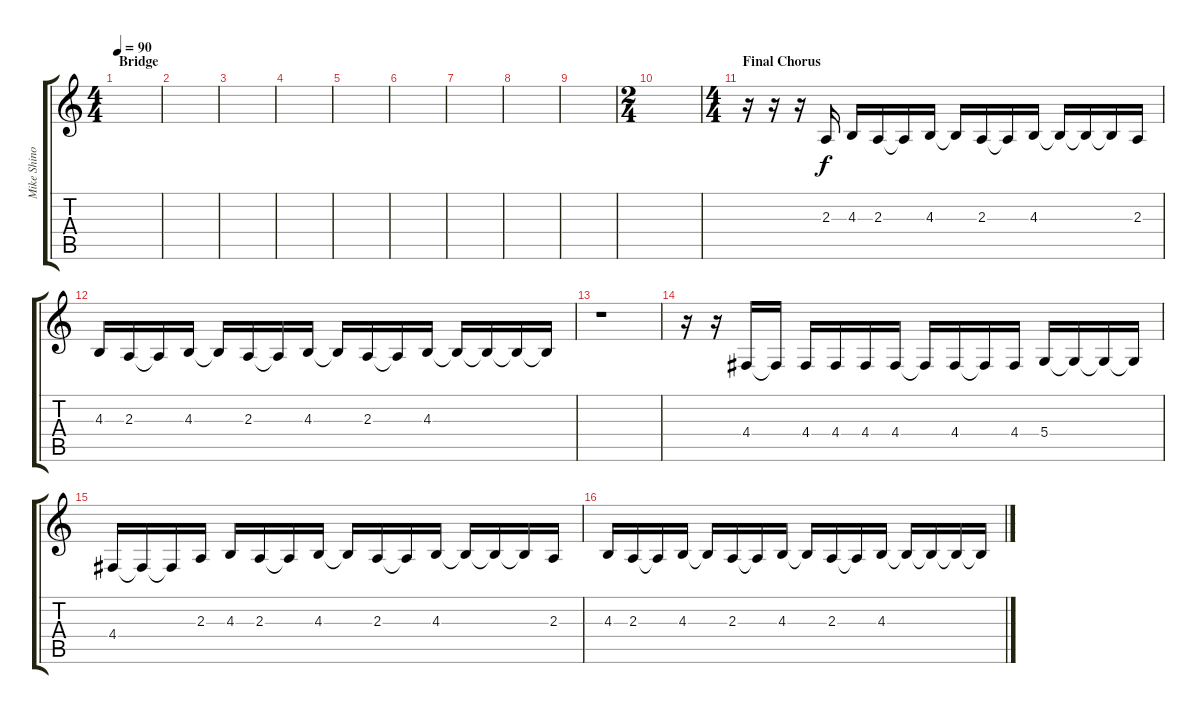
\track ("Mike Shinoda (Vocals)" "Mike Shino") {instrument harmonica}
\staff {score tabs}
\tuning (E4 B3 G3 D3 A2 E2) {hide}
\ts (4 4)
\section ("" "Bridge")
\tempo 90
\clef g2
\ks c
|
|
|
|
|
|
|
|
|
\ts (2 4)
|
\ts (4 4)
\section ("" "Final Chorus")
r.16 r.16 r.16 2.3.16 4.3.16 2.3.16 2.3{t}.16 4.3.16 4.3{t}.16 2.3.16 2.3{t}.16 4.3.16 4.3{t}.16 4.3{t}.16 4.3{t}.16 2.3.16 |
4.3.16 2.3.16 2.3{t}.16 4.3.16 4.3{t}.16 2.3.16 2.3{t}.16 4.3.16 4.3{t}.16 2.3.16 2.3{t}.16 4.3.16 4.3{t}.16 4.3{t}.16 4.3{t}.16 4.3{t}.16 |
r.1 |
r.16 r.16 4.4.16 4.4{t}.16 4.4.16 4.4.16 4.4.16 4.4.16 4.4{t}.16 4.4.16 4.4{t}.16 4.4.16 5.4.16 5.4{t}.16 5.4{t}.16 5.4{t}.16 |
4.4.16 4.4{t}.16 4.4{t}.16 2.3.16 4.3.16 2.3.16 2.3{t}.16 4.3.16 4.3{t}.16 2.3.16 2.3{t}.16 4.3.16 4.3{t}.16 4.3{t}.16 4.3{t}.16 2.3.16 |
4.3.16 2.3.16 2.3{t}.16 4.3.16 4.3{t}.16 2.3.16 2.3{t}.16 4.3.16 4.3{t}.16 2.3.16 2.3{t}.16 4.3.16 4.3{t}.16 4.3{t}.16 4.3{t}.16 4.3{t}.16
